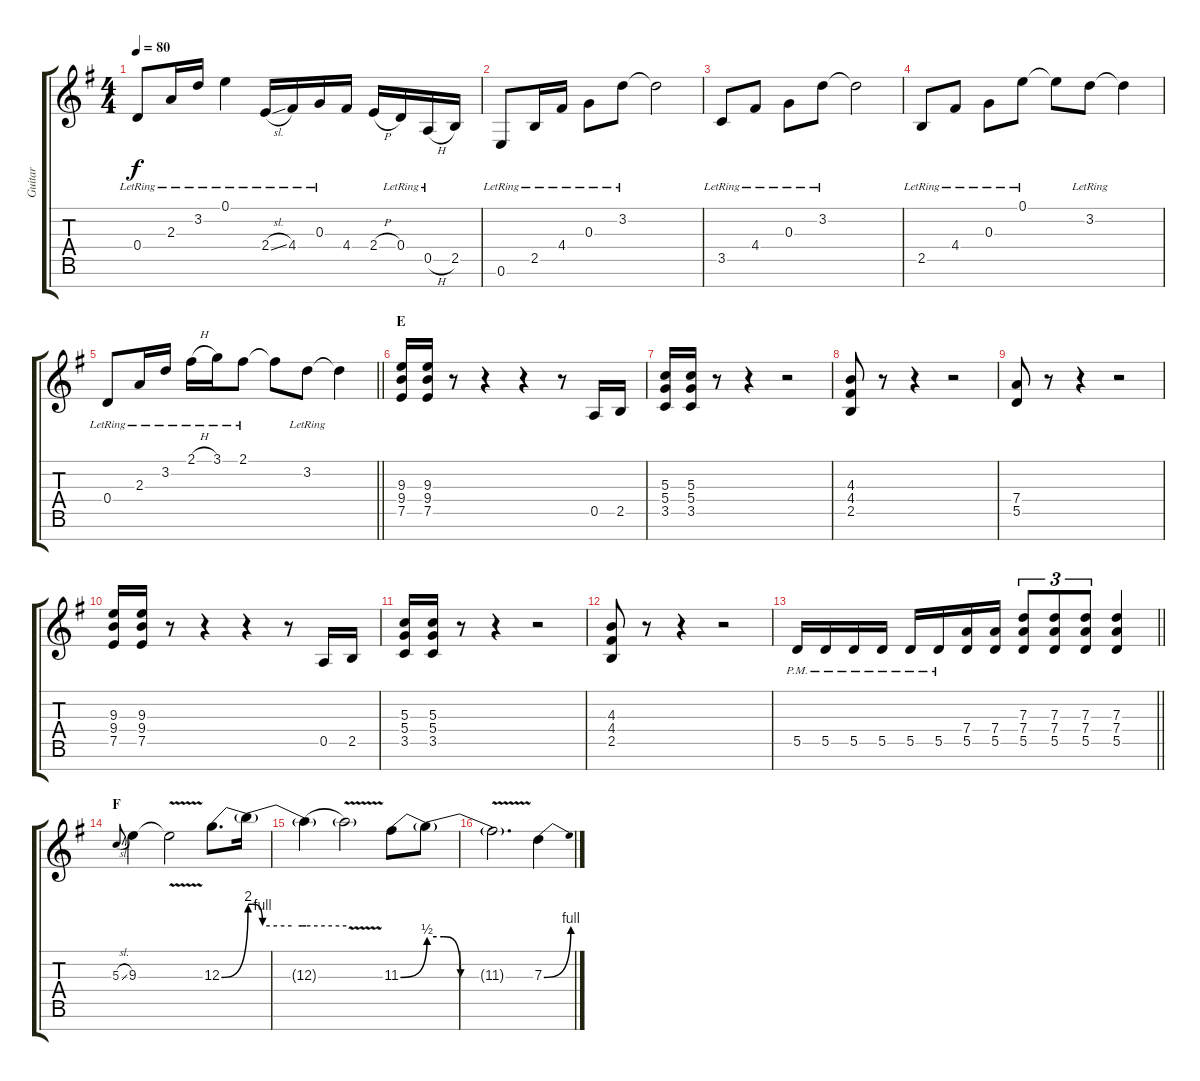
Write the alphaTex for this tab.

\track ("Guitar" "Guitar") {instrument acousticguitarsteel}
\staff {score tabs}
\tuning (E4 B3 G3 D3 A2 E2 B1) {hide}
\ts (4 4)
\tempo 80
\clef g2
\ks eminor
0.4{lr}.8{dy f} 2.3{lr}.16 3.2{lr}.16 0.1{lr}.4 2.4{sl lr}.16 4.4{lr}.16 0.3{lr}.16 4.4.16 2.4{h}.16 0.4{lr}.16 0.5{h lr}.16 2.5.16 |
0.6{lr}.8 2.5{lr}.16 4.4{lr}.16 0.3{lr}.8 3.2{lr}.8 3.2{t}.2 |
3.5{lr}.8 4.4{lr}.8 0.3{lr}.8 3.2{lr}.8 3.2{t}.2 |
2.5{lr}.8 4.4{lr}.8 0.3{lr}.8 0.1{lr}.8 0.1{t}.8 3.2{lr}.8 3.2{t}.4 |
\barLineRight lightlight
0.4{lr}.8 2.3{lr}.16 3.2{lr}.16 2.1{h lr}.16 3.1{lr}.16 2.1{lr}.8 2.1{t}.8 3.2{lr}.8 3.2{t}.4 |
\section ("" "E")
\ks g
(9.3 9.4 7.5).16{instrument distortionguitar} (9.3 9.4 7.5).16 r.8 r.4 r.4 r.8 0.5.16 2.5.16 |
(5.3 5.4 3.5).16 (5.3 5.4 3.5).16 r.8 r.4 r.2 |
(4.3 4.4 2.5).8 r.8 r.4 r.2 |
(7.4 5.5).8 r.8 r.4 r.2 |
(9.3 9.4 7.5).16 (9.3 9.4 7.5).16 r.8 r.4 r.4 r.8 0.5.16 2.5.16 |
(5.3 5.4 3.5).16 (5.3 5.4 3.5).16 r.8 r.4 r.2 |
(4.3 4.4 2.5).8 r.8 r.4 r.2 |
\barLineRight lightlight
5.5{pm}.16 5.5{pm}.16 5.5{pm}.16 5.5{pm}.16 5.5{pm}.16 5.5{pm}.16 (7.4 5.5).16 (7.4 5.5).16 (7.3 7.4 5.5).8{tu (3 2)} (7.3 7.4 5.5).8{tu (3 2)} (7.3 7.4 5.5).8{tu (3 2)} (7.3 7.4 5.5).4 |
\section ("" "F")
5.3{sl}.8{gr onbeat} 9.3.4 9.3{v t}.2 12.3{be (bend 0 0 60 8)}.8{d} 12.3{be (custom 0 8 5 8 15 4 30 4 45 4 56 4 60 4) t}.16 |
12.3{be (hold 0 4 60 4) t}.4 12.3{v t}.2 11.3{be (bend 0 0 60 2)}.8 11.3{be (custom 0 2 15 2 30 0 60 0) t}.8 |
11.3{be (hold 0 0 60 0) v t}.2{d} 7.3{be (bend 0 0 60 4)}.4
